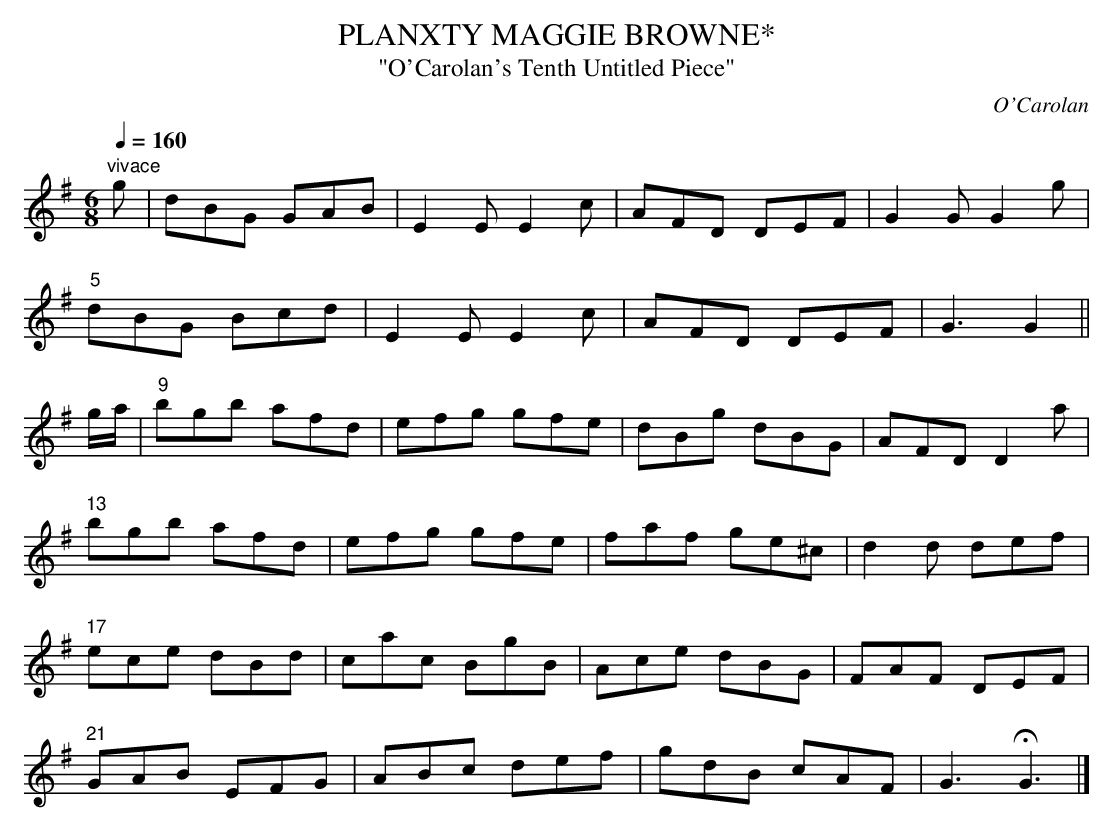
X:1
T:PLANXTY MAGGIE BROWNE*
T:"O'Carolan's Tenth Untitled Piece"
C:O'Carolan
Q:1/4=160
M:6/8
L:1/8
K:G
"vivace"
g|dBG GAB|E2E E2c|AFD DEF|G2G G2g|
"5"dBG Bcd|E2E E2c|AFD DEF|G3G2||
g/a/|"9"bgb afd|efg gfe|dBg dBG|AFD D2a|
"13"bgb afd|efg gfe|faf ge^c|d2d def|
"17"ece dBd|cac BgB|Ace dBG|FAF DEF|
"21"GAB EFG|ABc def|gdB cAF|G3HG3|]
